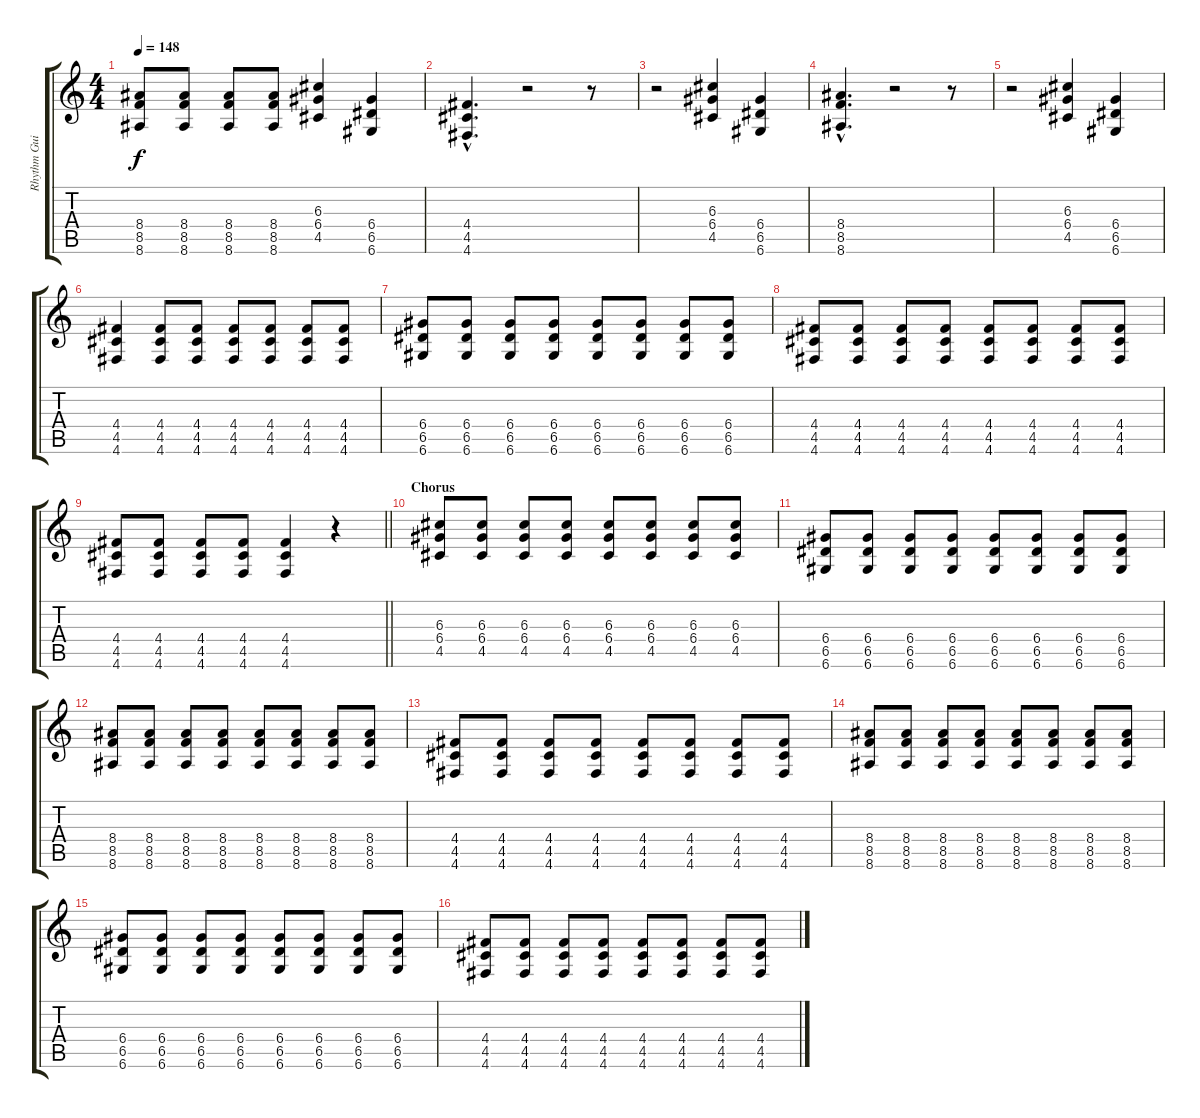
\track ("Rhythm Guitar" "Rhythm Gui") {instrument distortionguitar}
\staff {score tabs}
\tuning (E4 B3 G3 D3 A2 D2) {hide}
\ts (4 4)
\tempo 148
\clef g2
\ks c
(8.4 8.5 8.6).8{dy f} (8.4 8.5 8.6).8 (8.4 8.5 8.6).8 (8.4 8.5 8.6).8 (6.3 6.4 4.5).4 (6.4 6.5 6.6).4 |
(4.4{hac} 4.5{hac} 4.6{hac}).4{d} r.2 r.8 |
r.2 (6.3 6.4 4.5).4 (6.4 6.5 6.6).4 |
(8.4{hac} 8.5{hac} 8.6{hac}).4{d} r.2 r.8 |
r.2 (6.3 6.4 4.5).4 (6.4 6.5 6.6).4 |
(4.4 4.5 4.6).4 (4.4 4.5 4.6).8 (4.4 4.5 4.6).8 (4.4 4.5 4.6).8 (4.4 4.5 4.6).8 (4.4 4.5 4.6).8 (4.4 4.5 4.6).8 |
(6.4 6.5 6.6).8 (6.4 6.5 6.6).8 (6.4 6.5 6.6).8 (6.4 6.5 6.6).8 (6.4 6.5 6.6).8 (6.4 6.5 6.6).8 (6.4 6.5 6.6).8 (6.4 6.5 6.6).8 |
(4.4 4.5 4.6).8 (4.4 4.5 4.6).8 (4.4 4.5 4.6).8 (4.4 4.5 4.6).8 (4.4 4.5 4.6).8 (4.4 4.5 4.6).8 (4.4 4.5 4.6).8 (4.4 4.5 4.6).8 |
\barLineRight lightlight
(4.4 4.5 4.6).8 (4.4 4.5 4.6).8 (4.4 4.5 4.6).8 (4.4 4.5 4.6).8 (4.4 4.5 4.6).4 r.4 |
\section ("" "Chorus")
(6.3 6.4 4.5).8 (6.3 6.4 4.5).8 (6.3 6.4 4.5).8 (6.3 6.4 4.5).8 (6.3 6.4 4.5).8 (6.3 6.4 4.5).8 (6.3 6.4 4.5).8 (6.3 6.4 4.5).8 |
(6.4 6.5 6.6).8 (6.4 6.5 6.6).8 (6.4 6.5 6.6).8 (6.4 6.5 6.6).8 (6.4 6.5 6.6).8 (6.4 6.5 6.6).8 (6.4 6.5 6.6).8 (6.4 6.5 6.6).8 |
(8.4 8.5 8.6).8 (8.4 8.5 8.6).8 (8.4 8.5 8.6).8 (8.4 8.5 8.6).8 (8.4 8.5 8.6).8 (8.4 8.5 8.6).8 (8.4 8.5 8.6).8 (8.4 8.5 8.6).8 |
(4.4 4.5 4.6).8 (4.4 4.5 4.6).8 (4.4 4.5 4.6).8 (4.4 4.5 4.6).8 (4.4 4.5 4.6).8 (4.4 4.5 4.6).8 (4.4 4.5 4.6).8 (4.4 4.5 4.6).8 |
(8.4 8.5 8.6).8 (8.4 8.5 8.6).8 (8.4 8.5 8.6).8 (8.4 8.5 8.6).8 (8.4 8.5 8.6).8 (8.4 8.5 8.6).8 (8.4 8.5 8.6).8 (8.4 8.5 8.6).8 |
(6.4 6.5 6.6).8 (6.4 6.5 6.6).8 (6.4 6.5 6.6).8 (6.4 6.5 6.6).8 (6.4 6.5 6.6).8 (6.4 6.5 6.6).8 (6.4 6.5 6.6).8 (6.4 6.5 6.6).8 |
(4.4 4.5 4.6).8 (4.4 4.5 4.6).8 (4.4 4.5 4.6).8 (4.4 4.5 4.6).8 (4.4 4.5 4.6).8 (4.4 4.5 4.6).8 (4.4 4.5 4.6).8 (4.4 4.5 4.6).8
